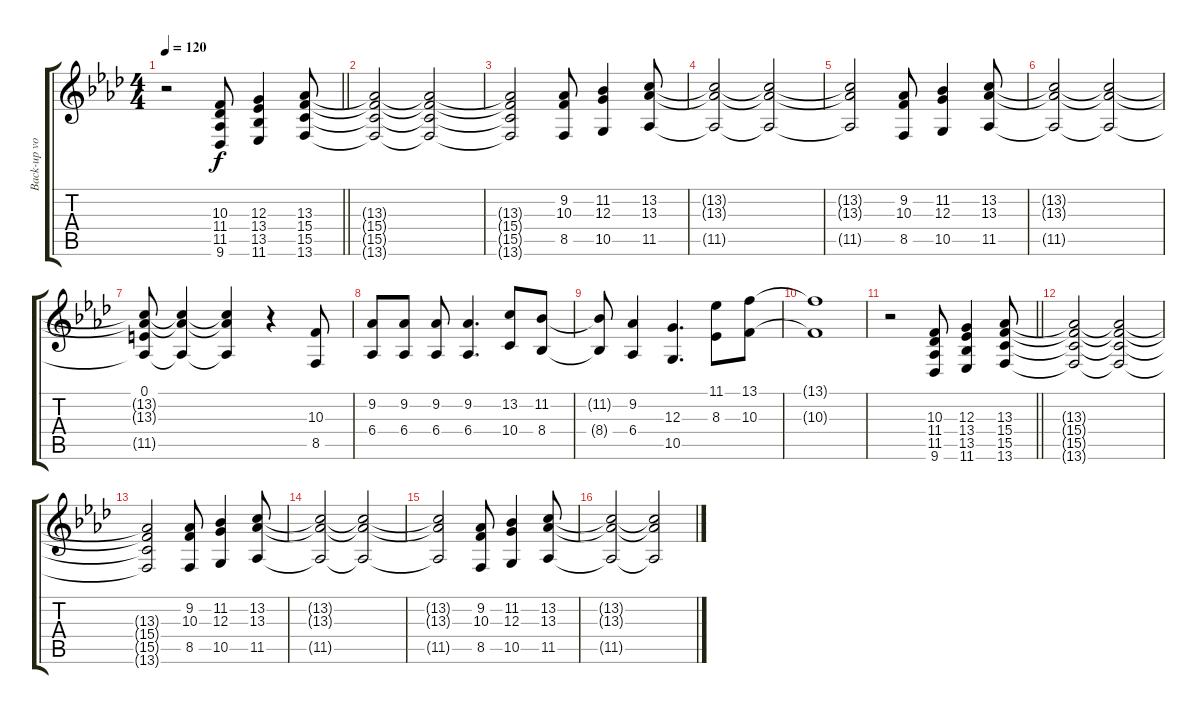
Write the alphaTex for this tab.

\track ("Back-up vocals" "Back-up vo") {instrument stringensemble1}
\staff {score tabs}
\tuning (E4 B3 G3 D3 A2 E2) {hide}
\ts (4 4)
\tempo 120
\clef g2
\barLineRight lightlight
\ks ab
r.2{dy f volume 14 instrument stringensemble1} (10.3 11.4 11.5 9.6).8 (12.3 13.4 13.5 11.6).4 (13.3 15.4 15.5 13.6).8{volume 0} |
(13.3{t} 15.4{t} 15.5{t} 13.6{t}).2 (13.3{t} 15.4{t} 15.5{t} 13.6{t}).2 |
(13.3{t} 15.4{t} 15.5{t} 13.6{t}).2 (9.2 10.3 8.5).8{volume 14} (11.2 12.3 10.5).4 (13.2 13.3 11.5).8{volume 0} |
(13.2{t} 13.3{t} 11.5{t}).2 (13.2{t} 13.3{t} 11.5{t}).2 |
(13.2{t} 13.3{t} 11.5{t}).2 (9.2 10.3 8.5).8{volume 14} (11.2 12.3 10.5).4 (13.2 13.3 11.5).8{volume 0} |
(13.2{t} 13.3{t} 11.5{t}).2 (13.2{t} 13.3{t} 11.5{t}).2 |
(0.1 13.2{t} 13.3{t} 11.5{t}).8 (13.2{t} 13.3{t} 11.5{t}).4 (13.2{t} 13.3{t} 11.5{t}).4 r.4{volume 15 instrument pad1newage} (10.3 8.5).8 |
(9.2 6.4).8 (9.2 6.4).8 (9.2 6.4).8 (9.2 6.4).4{d} (13.2 10.4).8 (11.2 8.4).8 |
(11.2{t} 8.4{t}).8 (9.2 6.4).4 (12.3 10.5).4{d} (11.1 8.3).8 (13.1 10.3).8 |
(13.1{t} 10.3{t}).1 |
\barLineRight lightlight
r.2{volume 14 instrument stringensemble1} (10.3 11.4 11.5 9.6).8 (12.3 13.4 13.5 11.6).4 (13.3 15.4 15.5 13.6).8{volume 0} |
(13.3{t} 15.4{t} 15.5{t} 13.6{t}).2 (13.3{t} 15.4{t} 15.5{t} 13.6{t}).2 |
(13.3{t} 15.4{t} 15.5{t} 13.6{t}).2 (9.2 10.3 8.5).8{volume 14} (11.2 12.3 10.5).4 (13.2 13.3 11.5).8{volume 0} |
(13.2{t} 13.3{t} 11.5{t}).2 (13.2{t} 13.3{t} 11.5{t}).2 |
(13.2{t} 13.3{t} 11.5{t}).2 (9.2 10.3 8.5).8{volume 14} (11.2 12.3 10.5).4 (13.2 13.3 11.5).8{volume 0} |
(13.2{t} 13.3{t} 11.5{t}).2 (13.2{t} 13.3{t} 11.5{t}).2
